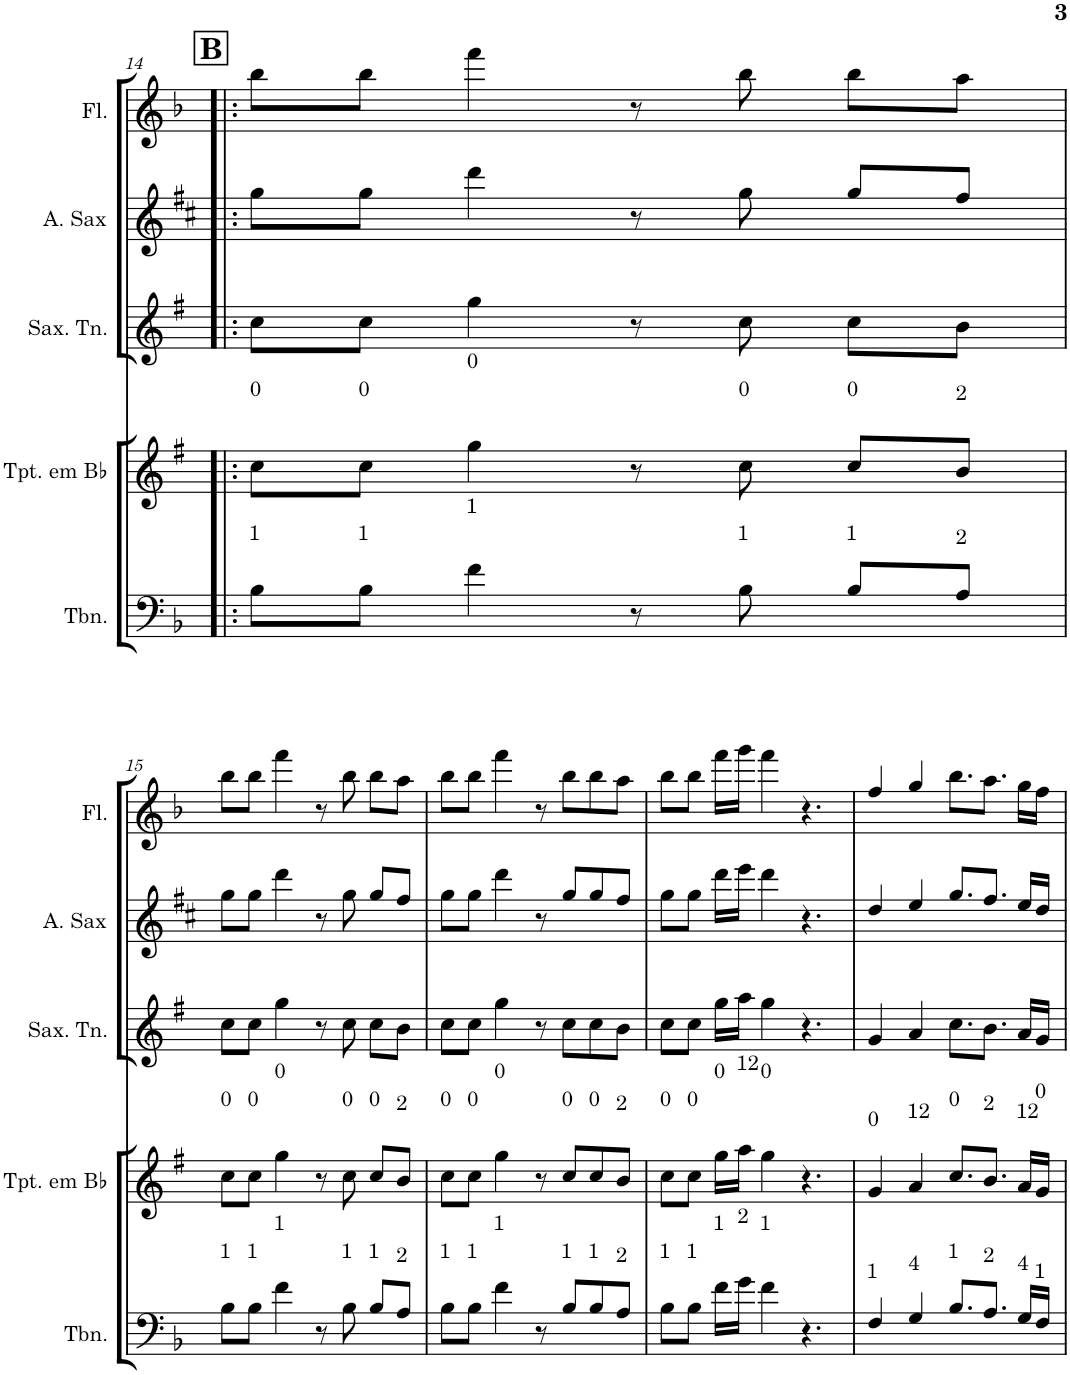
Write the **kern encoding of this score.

**kern	**kern	**kern	**kern	**kern
*part5	*part4	*part3	*part2	*part1
*staff5	*staff4	*staff3	*staff2	*staff1
*I"Trombone	*I"Trompete em Bb	*I"Saxofone Tenor	*I"Saxofone Alto	*I"Flauta Transversal
*I'Tbn.	*I'Tpt. em Bb	*I'Sax. Tn.	*	*I'Fl.
!!LO:PB:g=z
*clefF4	*clefG2	*clefG2	*clefG2	*clefG2
*	*Trd1c2	*Trd8c14	*Trd5c9	*
*k[b-]	*k[f#]	*k[f#]	*k[f#c#]	*k[b-]
*M4/4	*M4/4	*M4/4	*M4/4	*M4/4
!!LO:REH:place=s1:a:B:cj:fs=14:t=B
=14!|:	=14!|:	=14!|:	=14!|:	=14!|:
!	!LO:TX:a:t=0	!	!	!
!LO:TX:a:t=1	!	!	!	!
8B-\L	8cc\L	8cc\L	8gg\L	8bb-\L
!	!LO:TX:a:t=0	!	!	!
!LO:TX:a:t=1	!	!	!	!
8B-\J	8cc\J	8cc\J	8gg\J	8bb-\J
!	!LO:TX:a:t=0	!	!	!
!LO:TX:a:t=1	!	!	!	!
4f\	4gg\	4gg\	4ddd\	4fff\
8r	8r	8r	8r	8r
!	!LO:TX:a:t=0	!	!	!
!LO:TX:a:t=1	!	!	!	!
8B-\	8cc\	8cc\	8gg\	8bb-\
!	!LO:TX:a:t=0	!	!	!
!LO:TX:a:t=1	!	!	!	!
8B-/L	8cc/L	8cc\L	8gg/L	8bb-\L
!	!LO:TX:a:t=2	!	!	!
!LO:TX:a:t=2	!	!	!	!
8A/J	8b/J	8b\J	8ff#/J	8aa\J
!!LO:LB:g=z
=15	=15	=15	=15	=15
!	!LO:TX:a:t=0	!	!	!
!LO:TX:a:t=1	!	!	!	!
8B-\L	8cc\L	8cc\L	8gg\L	8bb-\L
!	!LO:TX:a:t=0	!	!	!
!LO:TX:a:t=1	!	!	!	!
8B-\J	8cc\J	8cc\J	8gg\J	8bb-\J
!	!LO:TX:a:t=0	!	!	!
!LO:TX:a:t=1	!	!	!	!
4f\	4gg\	4gg\	4ddd\	4fff\
8r	8r	8r	8r	8r
!	!LO:TX:a:t=0	!	!	!
!LO:TX:a:t=1	!	!	!	!
8B-\	8cc\	8cc\	8gg\	8bb-\
!	!LO:TX:a:t=0	!	!	!
!LO:TX:a:t=1	!	!	!	!
8B-/L	8cc/L	8cc\L	8gg/L	8bb-\L
!	!LO:TX:a:t=2	!	!	!
!LO:TX:a:t=2	!	!	!	!
8A/J	8b/J	8b\J	8ff#/J	8aa\J
=16	=16	=16	=16	=16
!	!LO:TX:a:t=0	!	!	!
!LO:TX:a:t=1	!	!	!	!
8B-\L	8cc\L	8cc\L	8gg\L	8bb-\L
!	!LO:TX:a:t=0	!	!	!
!LO:TX:a:t=1	!	!	!	!
8B-\J	8cc\J	8cc\J	8gg\J	8bb-\J
!	!LO:TX:a:t=0	!	!	!
!LO:TX:a:t=1	!	!	!	!
4f\	4gg\	4gg\	4ddd\	4fff\
8r	8r	8r	8r	8r
!	!LO:TX:a:t=0	!	!	!
!LO:TX:a:t=1	!	!	!	!
8B-/L	8cc/L	8cc\L	8gg/L	8bb-\L
!	!LO:TX:a:t=0	!	!	!
!LO:TX:a:t=1	!	!	!	!
8B-/	8cc/	8cc\	8gg/	8bb-\
!	!LO:TX:a:t=2	!	!	!
!LO:TX:a:t=2	!	!	!	!
8A/J	8b/J	8b\J	8ff#/J	8aa\J
=17	=17	=17	=17	=17
!	!LO:TX:a:t=0	!	!	!
!LO:TX:a:t=1	!	!	!	!
8B-\L	8cc\L	8cc\L	8gg\L	8bb-\L
!	!LO:TX:a:t=0	!	!	!
!LO:TX:a:t=1	!	!	!	!
8B-\J	8cc\J	8cc\J	8gg\J	8bb-\J
!	!LO:TX:a:t=0	!	!	!
!LO:TX:a:t=1	!	!	!	!
16f\LL	16gg\LL	16gg\LL	16ddd\LL	16fff\LL
!	!LO:TX:a:t=12	!	!	!
!LO:TX:a:t=2	!	!	!	!
16g\JJ	16aa\JJ	16aa\JJ	16eee\JJ	16ggg\JJ
!	!LO:TX:a:t=0	!	!	!
!LO:TX:a:t=1	!	!	!	!
4f\	4gg\	4gg\	4ddd\	4fff\
4.r	4.r	4.r	4.r	4.r
=18	=18	=18	=18	=18
!	!LO:TX:a:t=0	!	!	!
!LO:TX:a:t=1	!	!	!	!
4F/	4g/	4g/	4dd/	4ff/
!	!LO:TX:a:t=12	!	!	!
!LO:TX:a:t=4	!	!	!	!
4G/	4a/	4a/	4ee/	4gg/
!	!LO:TX:a:t=0	!	!	!
!LO:TX:a:t=1	!	!	!	!
8.B-/L	8.cc/L	8.cc\L	8.gg/L	8.bb-\L
!	!LO:TX:a:t=2	!	!	!
!LO:TX:a:t=2	!	!	!	!
8.A/J	8.b/J	8.b\J	8.ff#/J	8.aa\J
!	!LO:TX:a:t=12	!	!	!
!LO:TX:a:t=4	!	!	!	!
16G/LL	16a/LL	16a/LL	16ee/LL	16gg\LL
!	!LO:TX:a:t=0	!	!	!
!LO:TX:a:t=1	!	!	!	!
16F/JJ	16g/JJ	16g/JJ	16dd/JJ	16ff\JJ
=	=	=	=	=
*-	*-	*-	*-	*-
